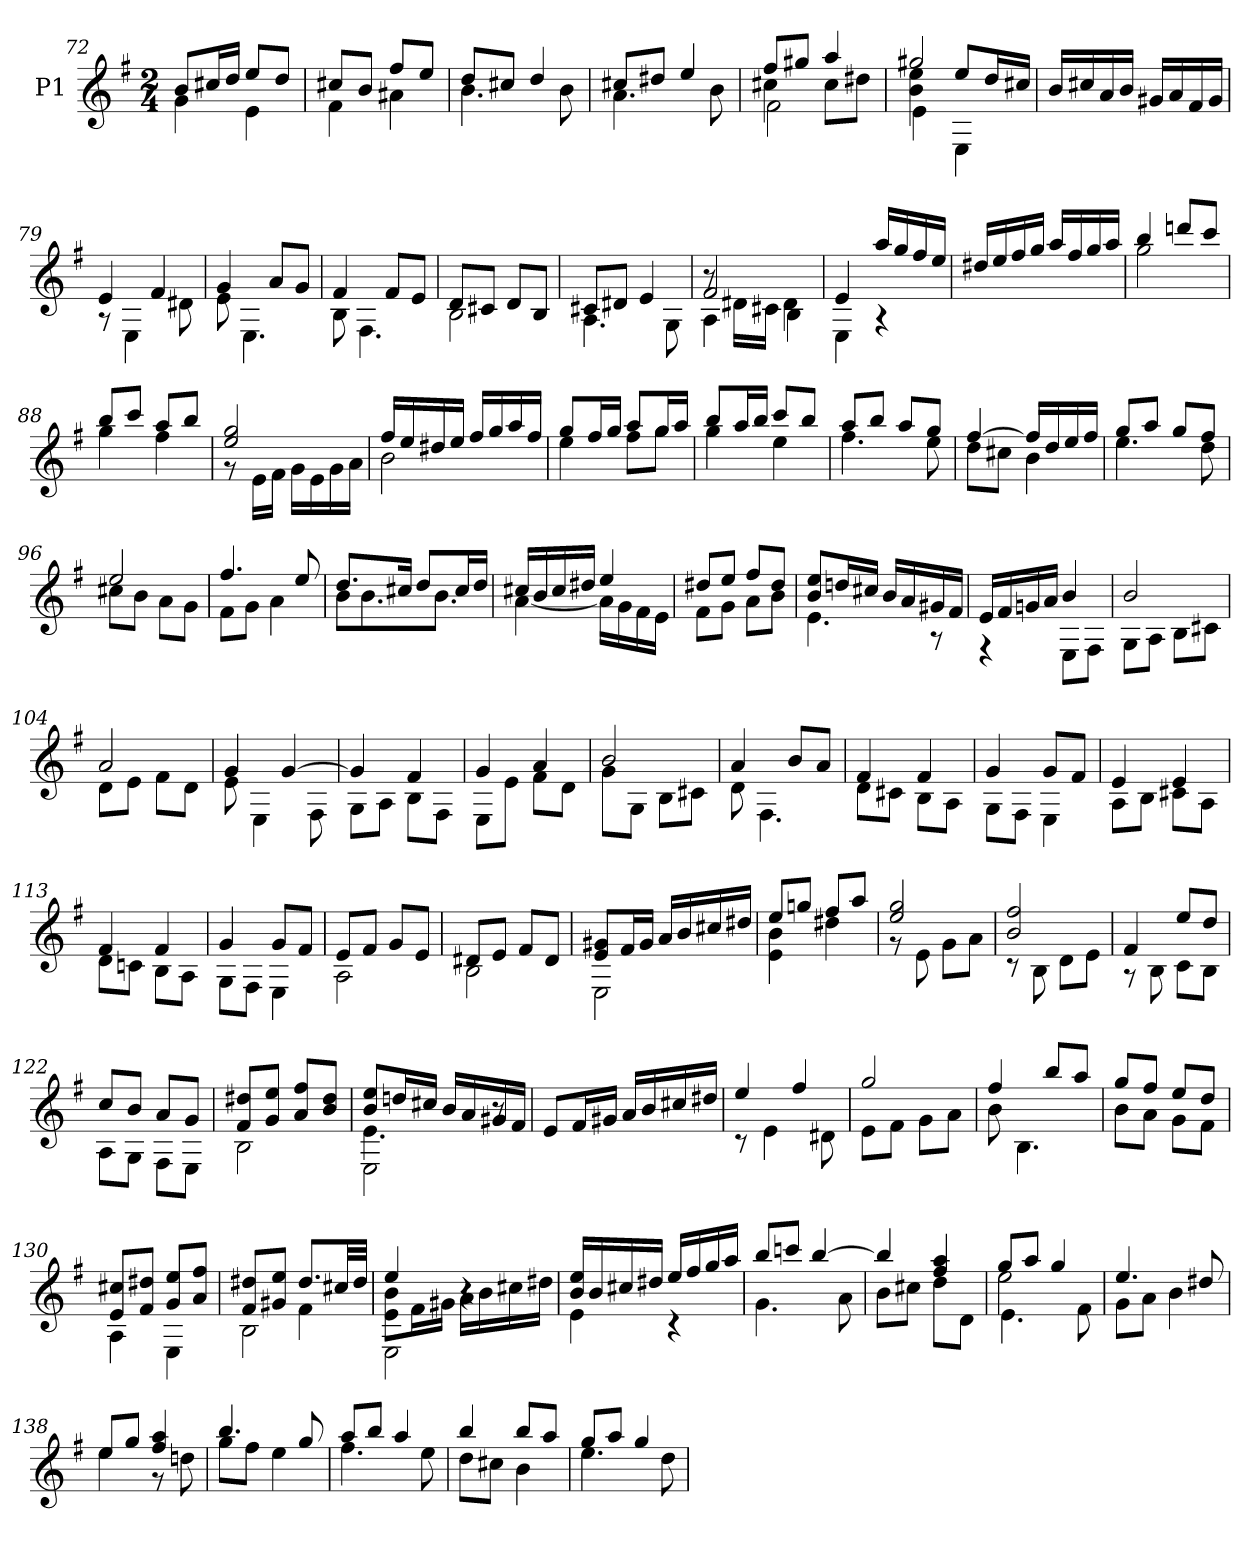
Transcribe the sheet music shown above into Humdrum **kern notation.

**kern
*part1
*staff1
*I"P1
*clefG2
*ITrd7c12
*k[f#]
*e:
*M2/4
=72
*^
8Bi/L	4Gi\
16c#Xi/L	.
16di/JJ	.
8ei/L	4Ei\
8di/J	.
=73	=73
8c#Xi/L	4F#i\
8Bi/J	.
8f#i/L	4A#Xi\
8ei/J	.
!!LO:LB:g=z	!!
=74	=74
8di/L	4.Bi\
8c#Xi/J	.
4di/	.
.	8Bi\
=75	=75
8c#Xi/L	4.Ai\
8d#Xi/J	.
4ei/	.
.	8Bi\
=76	=76
*	*^
8f#i/L	4c#Xi\	2F#i\
8g#Xi/J	.	.
4ai/	8c#i\L	.
.	8d#Xi\J	.
=77	=77	=77
2g#Xi/	4Bi\ 4ei	4Ei\
.	8ei/L	4EEi\
.	16di/L	.
.	16c#Xi/JJ	.
*v	*v	*v
=78
16Bi/LL
16c#Xi/
16Ai/
16Bi/JJ
16G#Xi/LL
16Ai/
16F#i/
16G#i/JJ
=79
*^
4Ei/	8r
.	4EEi\
4F#i/	.
.	8D#Xi\
=80	=80
4Gi/	8Ei\
.	4.EEi\
8Ai/L	.
8Gi/J	.
=81	=81
4F#i/	8BBi\
.	4.FF#i\
8F#i/L	.
8Ei/J	.
=82	=82
8Di/L	2BBi\
8C#Xi/J	.
8Di/L	.
8BBi/J	.
=83	=83
8C#Xi/L	4.AAi\
8D#Xi/J	.
4Ei/	.
.	8GGi\
=84	=84
*	*^
2F#i/	8r	4AAi\
.	16D#Xi\LL	.
.	16C#Xi\JJ	.
.	4D#i\	4BBi\
*	*v	*v
!!LO:LB:g=z
=85	=85
4Ei/	4EEi\
16ai/LL	4r
16gi/	.
16f#i/	.
16ei/JJ	.
*v	*v
=86
16d#Xi/LL
16ei/
16f#i/
16gi/JJ
16ai/LL
16f#i/
16gi/
16ai/JJ
=87
*^
4bi/	2gi\
8ddni/L	.
8cci/J	.
=88	=88
8bi/L	4gi\
8cci/J	.
8ai/L	4f#i\
8bi/J	.
=89	=89
2ei/ 2gi	8r
.	16Ei\LL
.	16F#i\JJ
.	16Gi\LL
.	16Ei\
.	16Gi\
.	16Ai\JJ
=90	=90
16f#i/LL	2Bi\
16ei/	.
16d#Xi/	.
16ei/JJ	.
16f#i/LL	.
16gi/	.
16ai/	.
16f#i/JJ	.
=91	=91
8gi/L	4ei\
16f#i/L	.
16gi/JJ	.
8ai/L	8f#i\L
16gi/L	8gi\J
16ai/JJ	.
=92	=92
8bi/L	4gi\
16ai/L	.
16bi/JJ	.
8cci/L	4ei\
8bi/J	.
=93	=93
8ai/L	4.f#i\
8bi/J	.
8ai/L	.
8gi/J	8ei\
=94	=94
[4f#i/	8di\L
.	8c#Xi\J
16f#i/LL]	4Bi\
16di/	.
16ei/	.
16f#i/JJ	.
!!LO:LB:g=z	!!
=95	=95
8gi/L	4.ei\
8ai/J	.
8gi/L	.
8f#i/J	8di\
=96	=96
2ei/	8c#Xi\L
.	8Bi\J
.	8Ai\L
.	8Gi\J
=97	=97
4.f#i/	8F#i\L
.	8Gi\J
.	4Ai\
8ei/	.
=98	=98
8.di/L	8Bi\L
.	8.Bi\
16c#Xi/Jk	.
8di/L	.
.	8.Bi\J
16c#i/L	.
16di/JJ	.
=99	=99
16c#Xi/LL	[4Ai\
16Bi/	.
16c#i/	.
16d#Xi/JJ	.
4ei/	16Ai\LL]
.	16Gi\
.	16F#i\
.	16Ei\JJ
=100	=100
8d#Xi/L	8F#i\L
8ei/J	8Gi\J
8f#i/L	8Ai\L
8d#i/J	8Bi\J
=101	=101
8Bi/ 8eiL	4.Ei\
16dni/L	.
16c#Xi/JJ	.
16Bi/LL	.
16Ai/	.
16G#Xi/	8r
16F#i/JJ	.
=102	=102
16Ei/LL	4r
16F#i/	.
16Gni/	.
16Ai/JJ	.
4Bi/	8EEi\L
.	8FF#i\J
!!LO:LB:g=z	!!
=103	=103
2Bi/	8GGi\L
.	8AAi\J
.	8BBi\L
.	8C#Xi\J
=104	=104
2Ai/	8Di\L
.	8Ei\J
.	8F#i\L
.	8Di\J
=105	=105
4Gi/	8Ei\
.	4EEi\
[4Gi/	.
.	8FF#i\
=106	=106
4Gi/]	8GGi\L
.	8AAi\J
4F#i/	8BBi\L
.	8FF#i\J
=107	=107
4Gi/	8EEi\L
.	8Ei\J
4Ai/	8F#i\L
.	8Di\J
=108	=108
2Bi/	8Gi\L
.	8GGi\J
.	8BBi\L
.	8C#Xi\J
=109	=109
4Ai/	8Di\
.	4.FF#i\
8Bi/L	.
8Ai/J	.
=110	=110
4F#i/	8Di\L
.	8C#Xi\J
4F#i/	8BBi\L
.	8AAi\J
=111	=111
4Gi/	8GGi\L
.	8FF#i\J
8Gi/L	4EEi\
8F#i/J	.
=112	=112
4Ei/	8AAi\L
.	8BBi\J
4Ei/	8C#Xi\L
.	8AAi\J
!!LO:PB:g=z	!!
=113	=113
4F#i/	8Di\L
.	8Cni\J
4F#i/	8BBi\L
.	8AAi\J
=114	=114
4Gi/	8GGi\L
.	8FF#i\J
8Gi/L	4EEi\
8F#i/J	.
=115	=115
8Ei/L	2AAi\
8F#i/J	.
8Gi/L	.
8Ei/J	.
=116	=116
8D#Xi/L	2BBi\
8Ei/J	.
8F#i/L	.
8D#i/J	.
=117	=117
8Ei/ 8G#XiL	2EEi\
16F#i/L	.
16G#i/JJ	.
16Ai/LL	.
16Bi/	.
16c#Xi/	.
16d#Xi/JJ	.
=118	=118
8ei/L	4Ei\ 4Bi
8gni/J	.
8f#i/L	4d#Xi\
8ai/J	.
=119	=119
2ei/ 2gi	8r
.	8Ei\
.	8Gi\L
.	8Ai\J
=120	=120
2Bi/ 2f#i	8r
.	8BBi\
.	8Di\L
.	8Ei\J
=121	=121
4F#i/	8r
.	8BBi\
8ei/L	8Ci\L
8di/J	8BBi\J
=122	=122
8ci/L	8AAi\L
8Bi/J	8GGi\J
8Ai/L	8FF#i\L
8Gi/J	8EEi\J
=123	=123
8F#i/ 8d#XiL	2BBi\
8Gi/ 8eiJ	.
8Ai/ 8f#iL	.
8Bi/ 8d#iJ	.
!!LO:LB:g=z	!!
=124	=124
*	*^
8Bi/ 8eiL	4.Ei\	2EEi\
16dni/L	.	.
16c#Xi/JJ	.	.
16Bi/LL	.	.
16Ai/	.	.
16G#Xi/	8r	.
16F#i/JJ	.	.
*v	*v	*v
=125
8Ei/L
16F#i/L
16G#Xi/JJ
16Ai/LL
16Bi/
16c#Xi/
16d#Xi/JJ
=126
*^
4ei/	8r
.	4Ei\
4f#i/	.
.	8D#Xi\
=127	=127
2gi/	8Ei\L
.	8F#i\J
.	8Gi\L
.	8Ai\J
=128	=128
4f#i/	8Bi\
.	4.BBi\
8bi/L	.
8ai/J	.
=129	=129
8gi/L	8Bi\L
8f#i/J	8Ai\J
8ei/L	8Gi\L
8di/J	8F#i\J
=130	=130
8Ei/ 8c#XiL	4AAi\
8F#i/ 8d#XiJ	.
8Gi/ 8eiL	4EEi\
8Ai/ 8f#iJ	.
=131	=131
*	*^
8F#i/ 8d#XiL	4ryy	2BBi\
8G#Xi/ 8eiJ	.	.
8.d#i/L	4F#i\	.
32c#Xi/LL	.	.
32d#i/JJJ	.	.
=132	=132	=132
4ei/	8Ei\ 8BiL	2EEi\
.	16F#i\L	.
.	16G#Xi\JJ	.
4r	16Ai\LL	.
.	16Bi\	.
.	16c#Xi\	.
.	16d#Xi\JJ	.
*	*v	*v
=133	=133
16Bi/ 16eiLL	4Ei\
16Bi/	.
16c#Xi/	.
16d#Xi/JJ	.
16ei/LL	4r
16f#i/	.
16gi/	.
16ai/JJ	.
!!LO:LB:g=z	!!
=134	=134
8bi/L	4.Gi\
8ccni/J	.
[4bi/	.
.	8Ai\
=135	=135
4bi/]	8Bi\L
.	8c#Xi\J
4f#i/ 4ai	8di\L
.	8Di\J
=136	=136
*	*^
8gi/L	2ei\	4.Ei\
8ai/J	.	.
4gi/	.	.
.	.	8F#i\
*	*v	*v
=137	=137
4.ei/	8Gi\L
.	8Ai\J
.	4Bi\
8d#Xi/	.
=138	=138
8ei/L	4ei\
8gi/J	.
4f#i/ 4ai	8r
.	8dni\
=139	=139
4.bi/	8gi\L
.	8f#i\J
.	4ei\
8gi/	.
=140	=140
8ai/L	4.f#i\
8bi/J	.
4ai/	.
.	8ei\
=141	=141
4bi/	8di\L
.	8c#Xi\J
8bi/L	4Bi\
8ai/J	.
=142	=142
8gi/L	4.ei\
8ai/J	.
4gi/	.
.	8di\
*v	*v
=
*-
